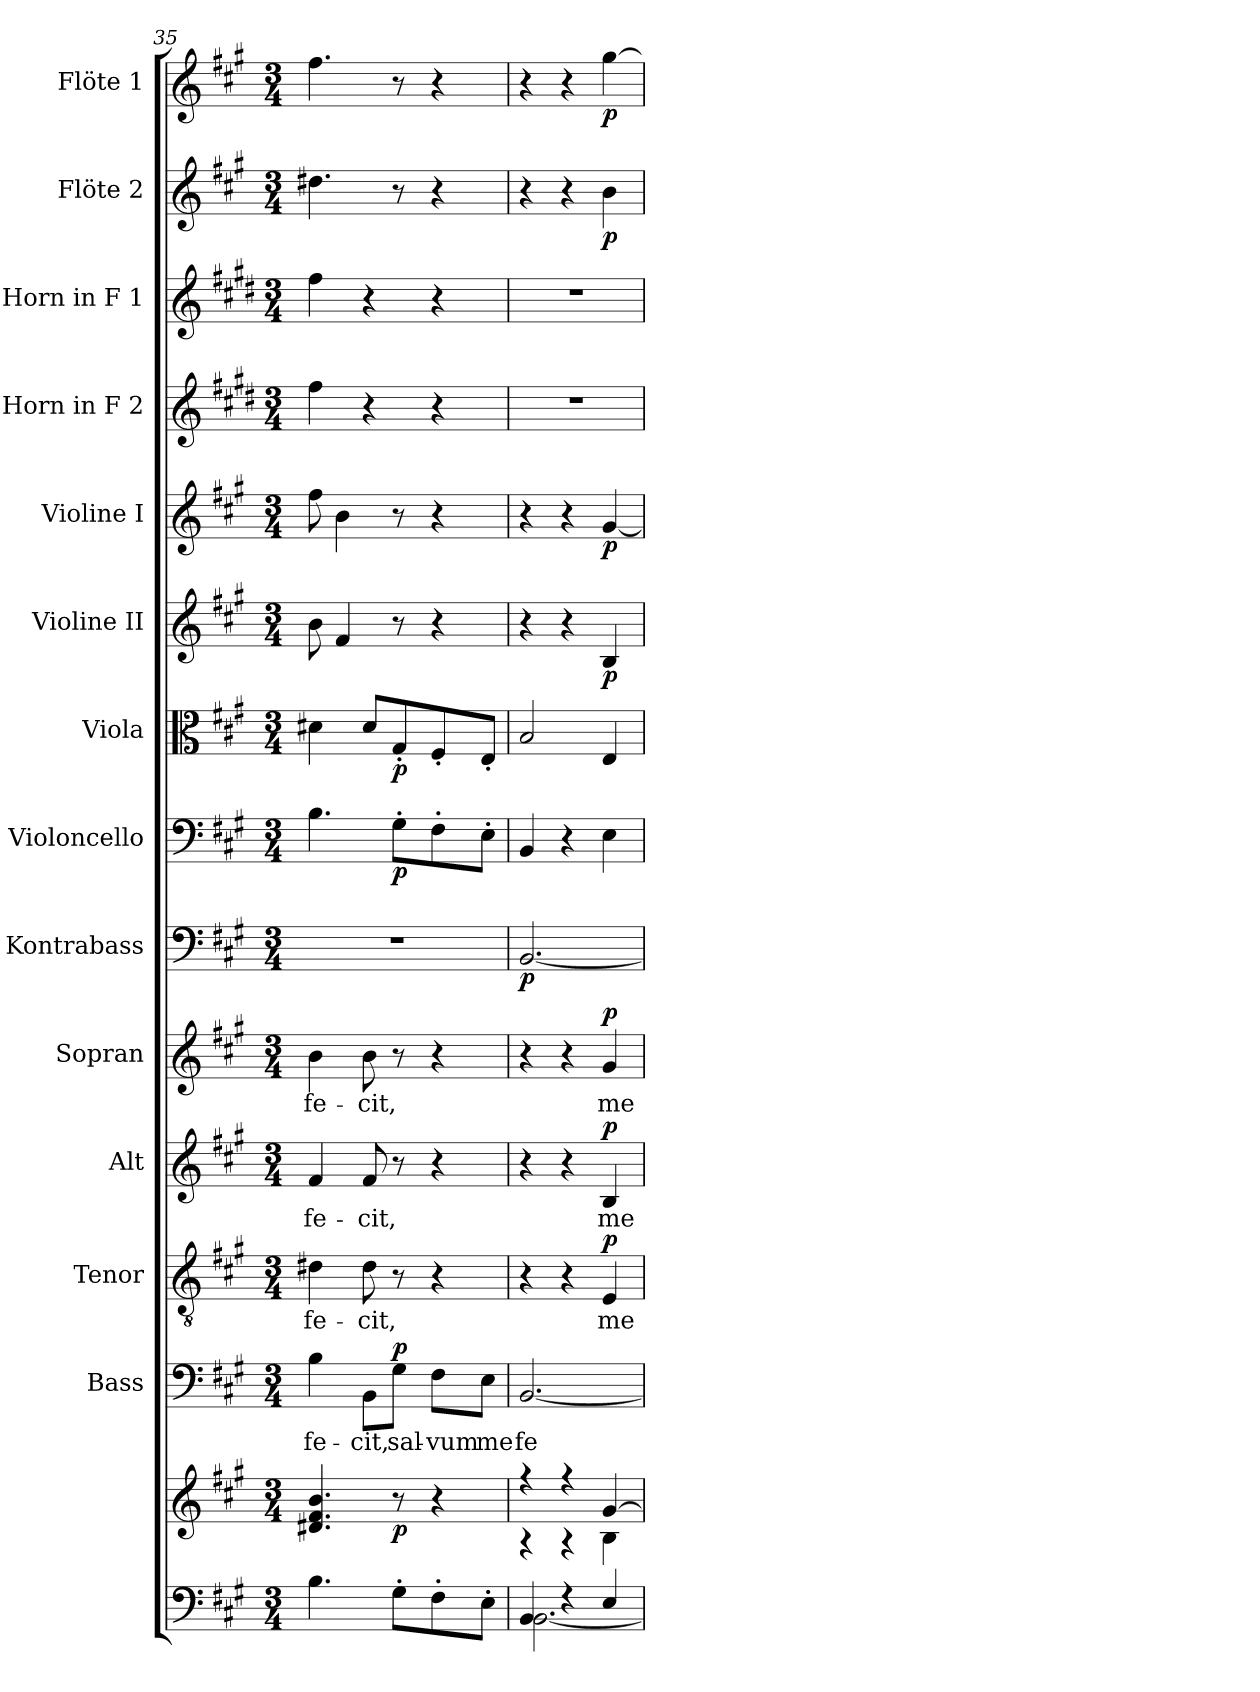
**kern	**kern	**dynam	**kern	**text	**dynam	**kern	**text	**dynam	**kern	**text	**dynam	**kern	**text	**dynam	**kern	**dynam	**kern	**dynam	**kern	**dynam	**kern	**dynam	**kern	**dynam	**kern	**kern	**kern	**dynam	**kern	**dynam
*part14	*part14	*part14	*part13	*part13	*part13	*part12	*part12	*part12	*part11	*part11	*part11	*part10	*part10	*part10	*part9	*part9	*part8	*part8	*part7	*part7	*part6	*part6	*part5	*part5	*part4	*part3	*part2	*part2	*part1	*part1
*staff15	*staff14	*staff14/15	*staff13	*staff13	*staff13	*staff12	*staff12	*staff12	*staff11	*staff11	*staff11	*staff10	*staff10	*staff10	*staff9	*staff9	*staff8	*staff8	*staff7	*staff7	*staff6	*staff6	*staff5	*staff5	*staff4	*staff3	*staff2	*staff2	*staff1	*staff1
*	*	*	*I"Bass	*	*	*I"Tenor	*	*	*I"Alt	*	*	*I"Sopran	*	*	*I"Kontrabass	*	*I"Violoncello	*	*I"Viola	*	*I"Violine II	*	*I"Violine I	*	*I"Horn in F 2	*I"Horn in F 1	*I"Flöte 2	*	*I"Flöte 1	*
*	*	*	*I'B.	*	*	*I'T.	*	*	*I'A.	*	*	*I'S.	*	*	*I'Kb.	*	*I'Vc.	*	*I'Vla.	*	*I'Vl. II	*	*I'Vl. I	*	*	*	*I'Fl. 2	*	*I'Fl. 1	*
*clefF4	*clefG2	*	*clefF4	*	*	*clefGv2	*	*	*clefG2	*	*	*clefG2	*	*	*clefF4	*	*clefF4	*	*clefC3	*	*clefG2	*	*clefG2	*	*clefG2	*clefG2	*clefG2	*	*clefG2	*
*	*	*	*	*	*	*	*	*	*	*	*	*	*	*	*ITrd7c12	*	*	*	*	*	*	*	*	*	*ITrd4c7	*ITrd4c7	*	*	*	*
*k[f#c#g#]	*k[f#c#g#]	*	*k[f#c#g#]	*	*	*k[f#c#g#]	*	*	*k[f#c#g#]	*	*	*k[f#c#g#]	*	*	*k[f#c#g#]	*	*k[f#c#g#]	*	*k[f#c#g#]	*	*k[f#c#g#]	*	*k[f#c#g#]	*	*k[f#c#g#]	*k[f#c#g#]	*k[f#c#g#]	*	*k[f#c#g#]	*
*A:	*A:	*	*A:	*	*	*A:	*	*	*A:	*	*	*A:	*	*	*A:	*	*A:	*	*A:	*	*A:	*	*A:	*	*A:	*A:	*A:	*	*A:	*
*M3/4	*M3/4	*	*M3/4	*	*	*M3/4	*	*	*M3/4	*	*	*M3/4	*	*	*M3/4	*	*M3/4	*	*M3/4	*	*M3/4	*	*M3/4	*	*M3/4	*M3/4	*M3/4	*	*M3/4	*
=35	=35	=35	=35	=35	=35	=35	=35	=35	=35	=35	=35	=35	=35	=35	=35	=35	=35	=35	=35	=35	=35	=35	=35	=35	=35	=35	=35	=35	=35	=35
!	!	!	!	!LO:LY:b	!	!	!LO:LY:b	!	!	!LO:LY:b	!	!	!LO:LY:b	!	!	!	!	!	!	!	!	!	!	!	!	!	!	!	!	!
4.B\	4.d#X/ 4.f#/ 4.b/	.	4B\	fe-	.	4d#X\	fe-	.	4f#/	fe-	.	4b\	fe-	.	2.r	.	4.B\	.	4d#X\	.	8b\	.	8ff#\	.	4b\	4b\	4.dd#X\	.	4.ff#\	.
.	.	.	.	.	.	.	.	.	.	.	.	.	.	.	.	.	.	.	.	.	4f#/	.	4b\	.	.	.	.	.	.	.
!	!	!	!	!LO:LY:b	!	!	!LO:LY:b	!	!	!LO:LY:b	!	!	!LO:LY:b	!	!	!	!	!	!	!	!	!	!	!	!	!	!	!	!	!
.	.	.	8BB\L	-cit,	.	8d#\	-cit,	.	8f#/	-cit,	.	8b\	-cit,	.	.	.	.	.	8d#/L	.	.	.	.	.	4r	4r	.	.	.	.
!	!	!LO:DY:b	!	!LO:LY:b	!LO:DY:a	!	!	!	!	!	!	!	!	!	!	!	!	!LO:DY:b	!	!LO:DY:b	!	!	!	!	!	!	!	!	!	!
8G#'>\L	8r	p	8G#\J	sal-	p	8r	.	.	8r	.	.	8r	.	.	.	.	8G#'>\L	p	8G#'</	p	8r	.	8r	.	.	.	8r	.	8r	.
!	!	!	!	!LO:LY:b	!	!	!	!	!	!	!	!	!	!	!	!	!	!	!	!	!	!	!	!	!	!	!	!	!	!
8F#'>\	4r	.	8F#\L	-vum	.	4r	.	.	4r	.	.	4r	.	.	.	.	8F#'>\	.	8F#'</	.	4r	.	4r	.	4r	4r	4r	.	4r	.
!	!	!	!	!LO:LY:b	!	!	!	!	!	!	!	!	!	!	!	!	!	!	!	!	!	!	!	!	!	!	!	!	!	!
8E'>\J	.	.	8E\J	me	.	.	.	.	.	.	.	.	.	.	.	.	8E'>\J	.	8E'</J	.	.	.	.	.	.	.	.	.	.	.
=36	=36	=36	=36	=36	=36	=36	=36	=36	=36	=36	=36	=36	=36	=36	=36	=36	=36	=36	=36	=36	=36	=36	=36	=36	=36	=36	=36	=36	=36	=36
*^	*^	*	*	*	*	*	*	*	*	*	*	*	*	*	*	*	*	*	*	*	*	*	*	*	*	*	*	*	*	*
!	!	!	!	!	!	!LO:LY:b	!	!	!	!	!	!	!	!	!	!	!	!LO:DY:b	!	!	!	!	!	!	!	!	!	!	!	!	!	!
4BB/	[<2.BB\	4r	4r	.	[2.BB/	fe-	.	4r	.	.	4r	.	.	4r	.	.	[2.BBB/	p	4BB/	.	2B/	.	4r	.	4r	.	2.r	2.r	4r	.	4r	.
4rF	.	4r	4r	.	.	.	.	4r	.	.	4r	.	.	4r	.	.	.	.	4r	.	.	.	4r	.	4r	.	.	.	4r	.	4r	.
!	!	!	!	!	!	!	!	!	!LO:LY:b	!LO:DY:a	!	!LO:LY:b	!LO:DY:a	!	!LO:LY:b	!LO:DY:a	!	!	!	!	!	!	!	!LO:DY:b	!	!LO:DY:b	!	!	!	!LO:DY:b	!	!LO:DY:b
4E/	.	[>4g#/	4B\	.	.	.	.	4E/	me-	p	4B/	me	p	4g#/	me	p	.	.	4E\	.	4E/	.	4B/	p	[4g#/	p	.	.	4b\	p	[4gg#\	p
*v	*v	*	*	*	*	*	*	*	*	*	*	*	*	*	*	*	*	*	*	*	*	*	*	*	*	*	*	*	*	*	*	*
*	*v	*v	*	*	*	*	*	*	*	*	*	*	*	*	*	*	*	*	*	*	*	*	*	*	*	*	*	*	*	*	*
=	=	=	=	=	=	=	=	=	=	=	=	=	=	=	=	=	=	=	=	=	=	=	=	=	=	=	=	=	=	=
*-	*-	*-	*-	*-	*-	*-	*-	*-	*-	*-	*-	*-	*-	*-	*-	*-	*-	*-	*-	*-	*-	*-	*-	*-	*-	*-	*-	*-	*-	*-
